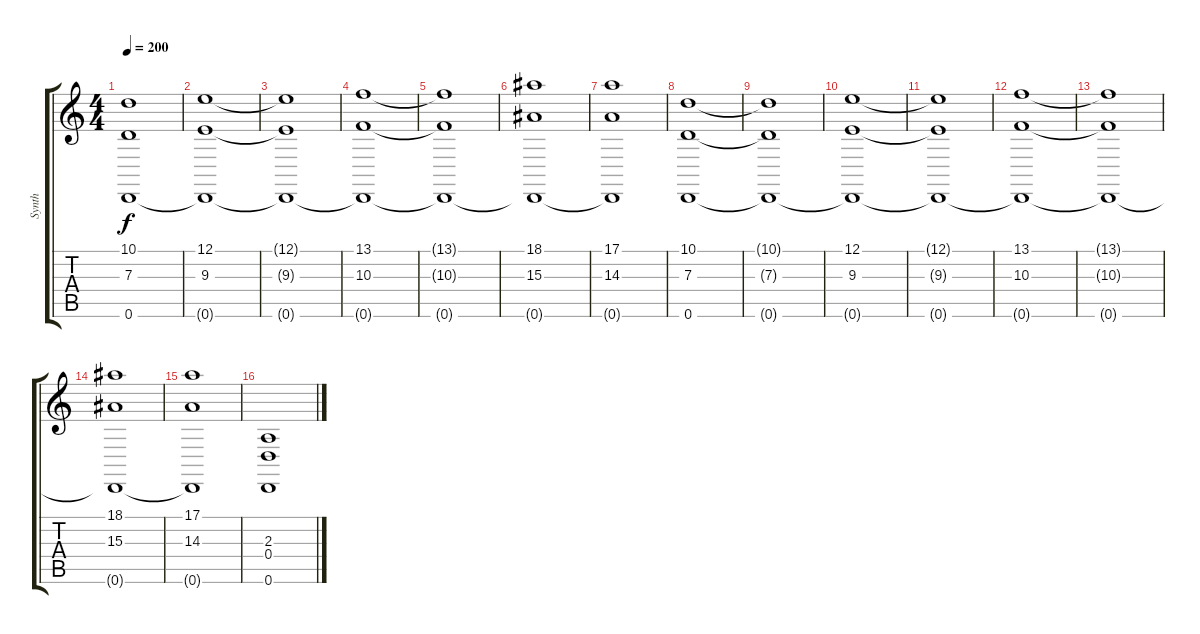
\track ("Synth" "Synth") {instrument lead2sawtooth}
\staff {score tabs}
\tuning (E4 B3 G3 D3 A2 D2) {hide}
\ts (4 4)
\tempo 200
\clef g2
\ks c
(10.1{t} 7.3{t} 0.6{t}).1{dy f} |
(12.1 9.3 0.6{t}).1 |
(12.1{t} 9.3{t} 0.6{t}).1 |
(13.1 10.3 0.6{t}).1 |
(13.1{t} 10.3{t} 0.6{t}).1 |
(18.1 15.3 0.6{t}).1 |
(17.1 14.3 0.6{t}).1 |
(10.1 7.3 0.6).1 |
(10.1{t} 7.3{t} 0.6{t}).1 |
(12.1 9.3 0.6{t}).1 |
(12.1{t} 9.3{t} 0.6{t}).1 |
(13.1 10.3 0.6{t}).1 |
(13.1{t} 10.3{t} 0.6{t}).1 |
(18.1 15.3 0.6{t}).1 |
(17.1 14.3 0.6{t}).1 |
(2.3 0.4 0.6).1
